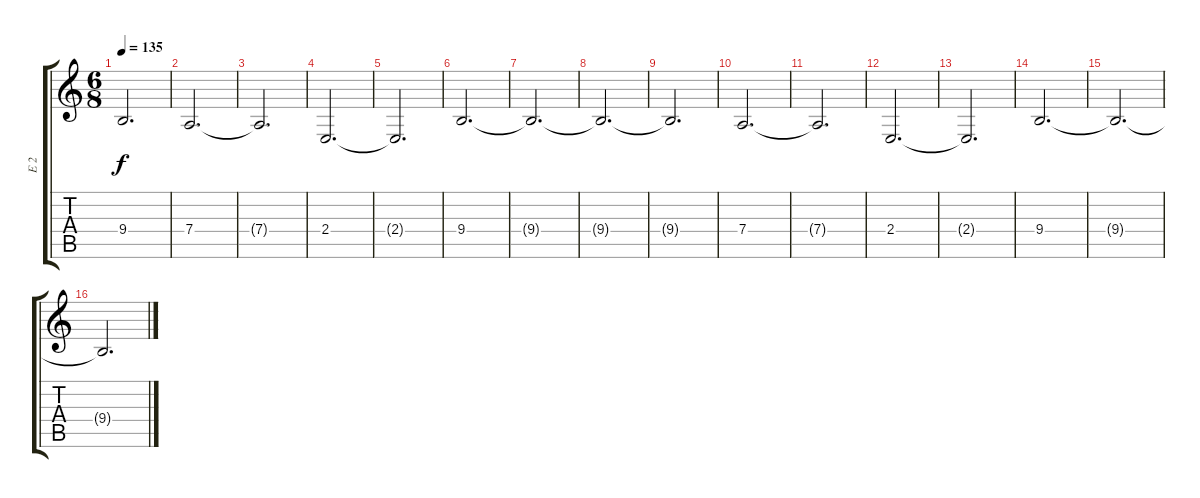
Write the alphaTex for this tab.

\track ("E 2" "E 2") {instrument synthstrings1}
\staff {score tabs}
\tuning (E4 B3 G3 D3 A2 E2) {hide}
\ts (6 8)
\tempo 135
\clef g2
\ks c
9.4{t}.2{d dy f} |
7.4.2{d} |
7.4{t}.2{d} |
2.4.2{d} |
2.4{t}.2{d} |
9.4.2{d} |
9.4{t}.2{d} |
9.4{t}.2{d} |
9.4{t}.2{d} |
7.4.2{d} |
7.4{t}.2{d} |
2.4.2{d} |
2.4{t}.2{d} |
9.4.2{d} |
9.4{t}.2{d} |
9.4{t}.2{d}
